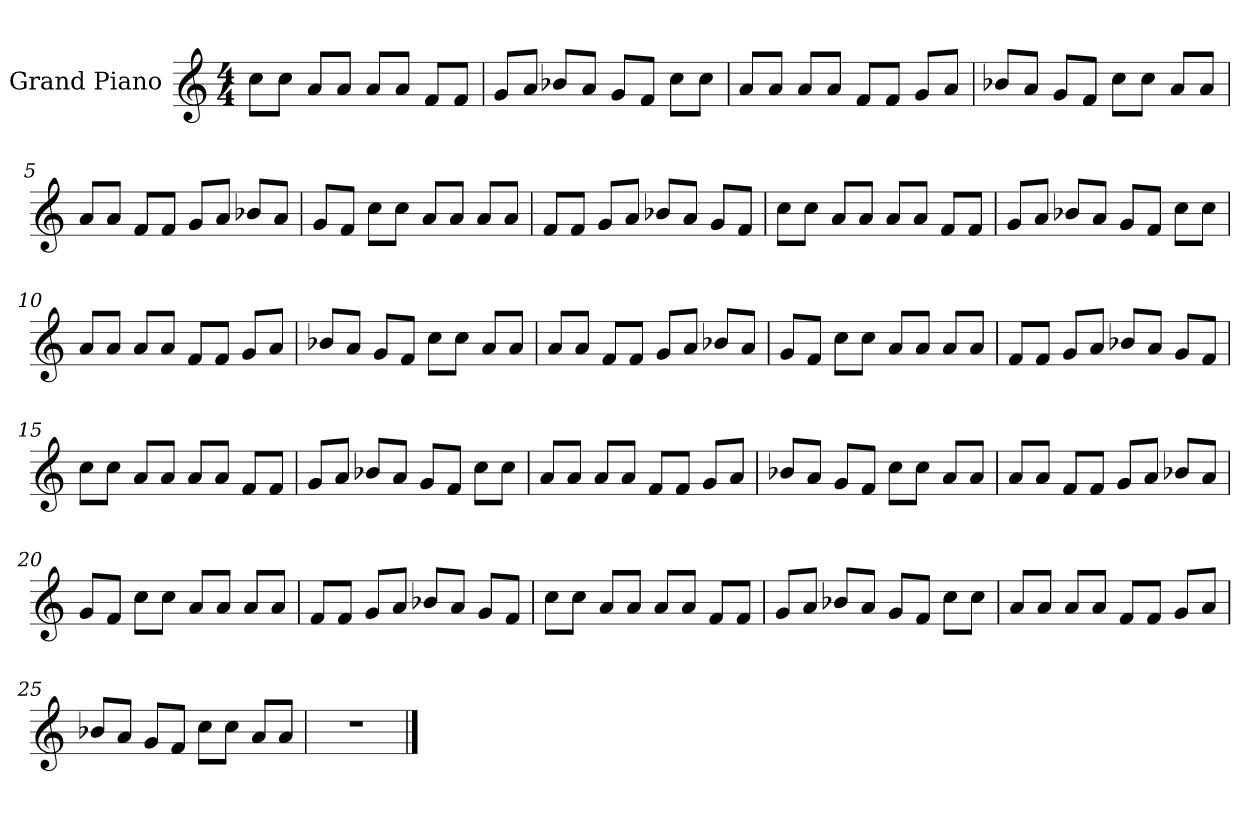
**kern
*part1
*staff1
*I"Grand Piano
*clefG2
*k[]
*C:
*M4/4
*MM150
=1
8ccL
8ccJ
8aL
8aJ
8aL
8aJ
8fL
8fJ
=2
8gL
8aJ
8b-XL
8aJ
8gL
8fJ
8ccL
8ccJ
=3
8aL
8aJ
8aL
8aJ
8fL
8fJ
8gL
8aJ
=4
8b-XL
8aJ
8gL
8fJ
8ccL
8ccJ
8aL
8aJ
=5
8aL
8aJ
8fL
8fJ
8gL
8aJ
8b-XL
8aJ
=6
8gL
8fJ
8ccL
8ccJ
8aL
8aJ
8aL
8aJ
=7
8fL
8fJ
8gL
8aJ
8b-XL
8aJ
8gL
8fJ
=8
8ccL
8ccJ
8aL
8aJ
8aL
8aJ
8fL
8fJ
=9
8gL
8aJ
8b-XL
8aJ
8gL
8fJ
8ccL
8ccJ
=10
8aL
8aJ
8aL
8aJ
8fL
8fJ
8gL
8aJ
=11
8b-XL
8aJ
8gL
8fJ
8ccL
8ccJ
8aL
8aJ
=12
8aL
8aJ
8fL
8fJ
8gL
8aJ
8b-XL
8aJ
=13
8gL
8fJ
8ccL
8ccJ
8aL
8aJ
8aL
8aJ
=14
8fL
8fJ
8gL
8aJ
8b-XL
8aJ
8gL
8fJ
=15
8ccL
8ccJ
8aL
8aJ
8aL
8aJ
8fL
8fJ
=16
8gL
8aJ
8b-XL
8aJ
8gL
8fJ
8ccL
8ccJ
=17
8aL
8aJ
8aL
8aJ
8fL
8fJ
8gL
8aJ
=18
8b-XL
8aJ
8gL
8fJ
8ccL
8ccJ
8aL
8aJ
=19
8aL
8aJ
8fL
8fJ
8gL
8aJ
8b-XL
8aJ
=20
8gL
8fJ
8ccL
8ccJ
8aL
8aJ
8aL
8aJ
=21
8fL
8fJ
8gL
8aJ
8b-XL
8aJ
8gL
8fJ
=22
8ccL
8ccJ
8aL
8aJ
8aL
8aJ
8fL
8fJ
=23
8gL
8aJ
8b-XL
8aJ
8gL
8fJ
8ccL
8ccJ
=24
8aL
8aJ
8aL
8aJ
8fL
8fJ
8gL
8aJ
=25
8b-XL
8aJ
8gL
8fJ
8ccL
8ccJ
8aL
8aJ
=26
1r
==
*-
